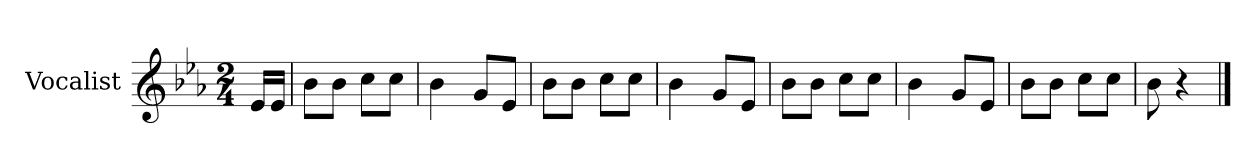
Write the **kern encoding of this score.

**kern
*part1
*staff1
*I"Vocalist
*k[b-e-a-]
*E-:
*M2/4
=
16e-LL
16e-JJ
=1
8b-L
8b-J
8ccL
8ccJ
=2
4b-
8gL
8e-J
=3
8b-L
8b-J
8ccL
8ccJ
=4
4b-
8gL
8e-J
=5
8b-L
8b-J
8ccL
8ccJ
=6
4b-
8gL
8e-J
=7
8b-L
8b-J
8ccL
8ccJ
=8
8b-
4r
==
*-
